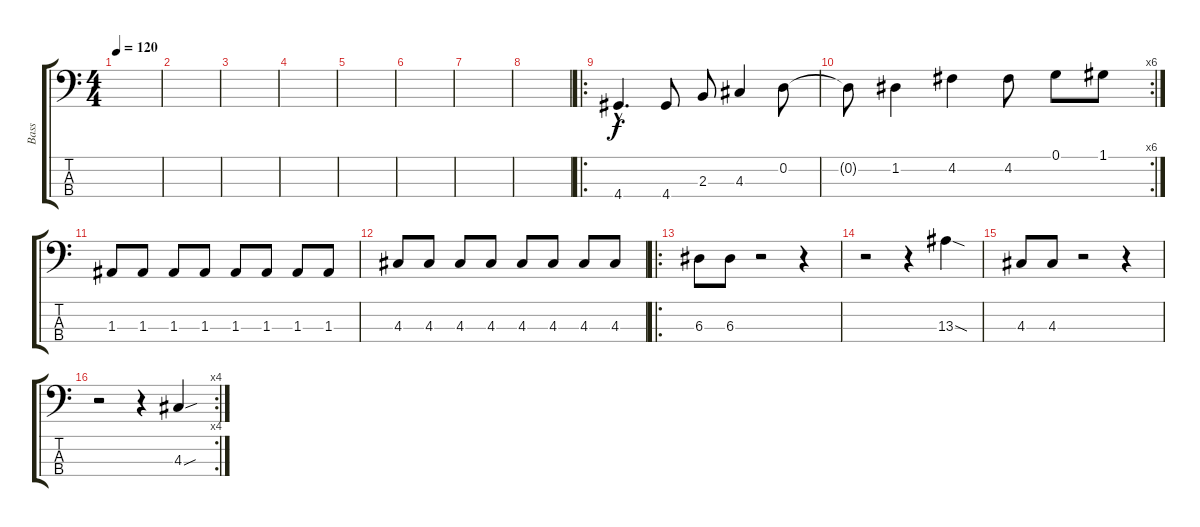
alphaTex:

\track ("Bass" "Bass") {instrument electricbasspick}
\staff {score tabs}
\tuning (G2 D2 A1 E1) {hide}
\ts (4 4)
\tempo 120
\clef f4
\ks c
|
|
|
|
|
|
|
|
\ro
4.4{hac}.4{d} 4.4.8 2.3.8 4.3.4 0.2.8 |
\rc 6
0.2{t}.8 1.2.4 4.2.4 4.2.8 0.1.8 1.1.8 |
1.3.8 1.3.8 1.3.8 1.3.8 1.3.8 1.3.8 1.3.8 1.3.8 |
4.3.8 4.3.8 4.3.8 4.3.8 4.3.8 4.3.8 4.3.8 4.3.8 |
\ro
6.3.8 6.3.8 r.2 r.4 |
r.2 r.4 13.3{sod}.4 |
4.3.8 4.3.8 r.2 r.4 |
\rc 4
r.2 r.4 4.3{sou}.4
